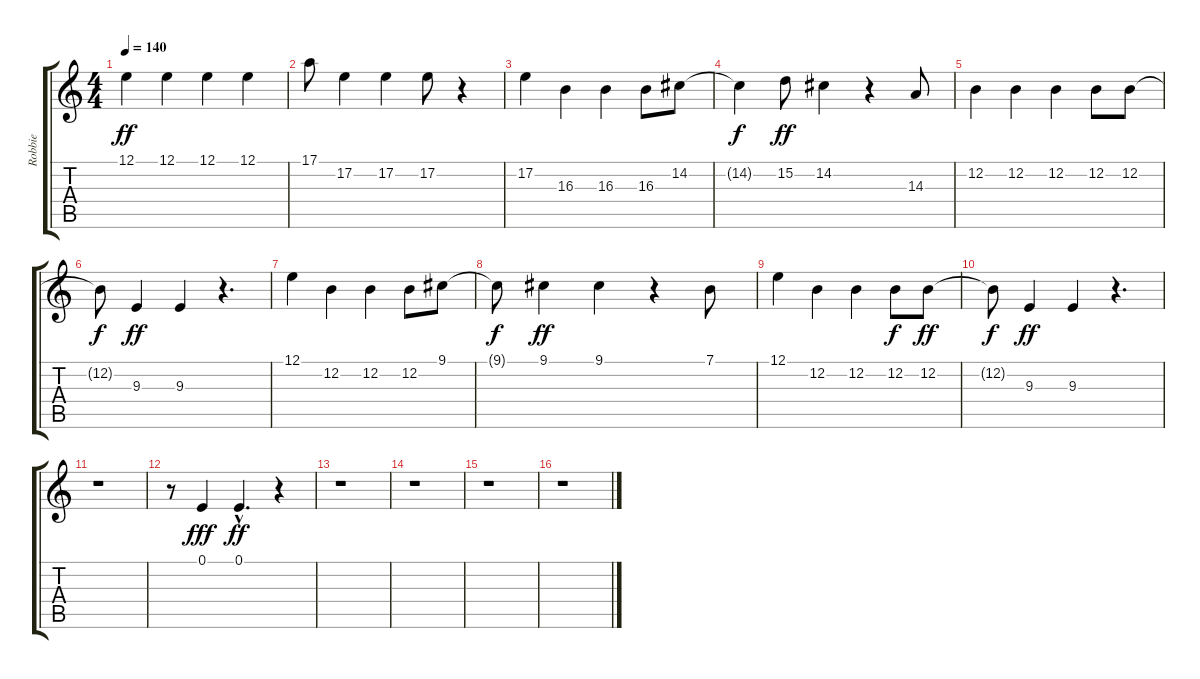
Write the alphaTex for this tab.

\track ("Robbie" "Robbie") {instrument altosax}
\staff {score tabs}
\tuning (E4 B3 G3 D3 A2 E2) {hide}
\ts (4 4)
\tempo 140
\clef g2
\ks c
12.1.4{dy ff} 12.1.4 12.1.4 12.1.4 |
17.1.8 17.2.4 17.2.4 17.2.8 r.4 |
17.2.4 16.3.4 16.3.4 16.3.8 14.2.8 |
14.2{t}.4{dy f} 15.2.8{dy ff} 14.2.4 r.4 14.3.8 |
12.2.4 12.2.4 12.2.4 12.2.8 12.2.8 |
12.2{t}.8{dy f} 9.3.4{dy ff} 9.3.4 r.4{d} |
12.1.4 12.2.4 12.2.4 12.2.8 9.1.8 |
9.1{t}.8{dy f} 9.1.4{dy ff} 9.1.4 r.4 7.1.8 |
12.1.4 12.2.4 12.2.4 12.2.8{dy f} 12.2.8{dy ff} |
12.2{t}.8{dy f} 9.3.4{dy ff} 9.3.4 r.4{d} |
r.1 |
r.8 0.1.4{dy fff} 0.1{hac}.4{d dy ff} r.4 |
r.1 |
r.1 |
r.1 |
r.1
